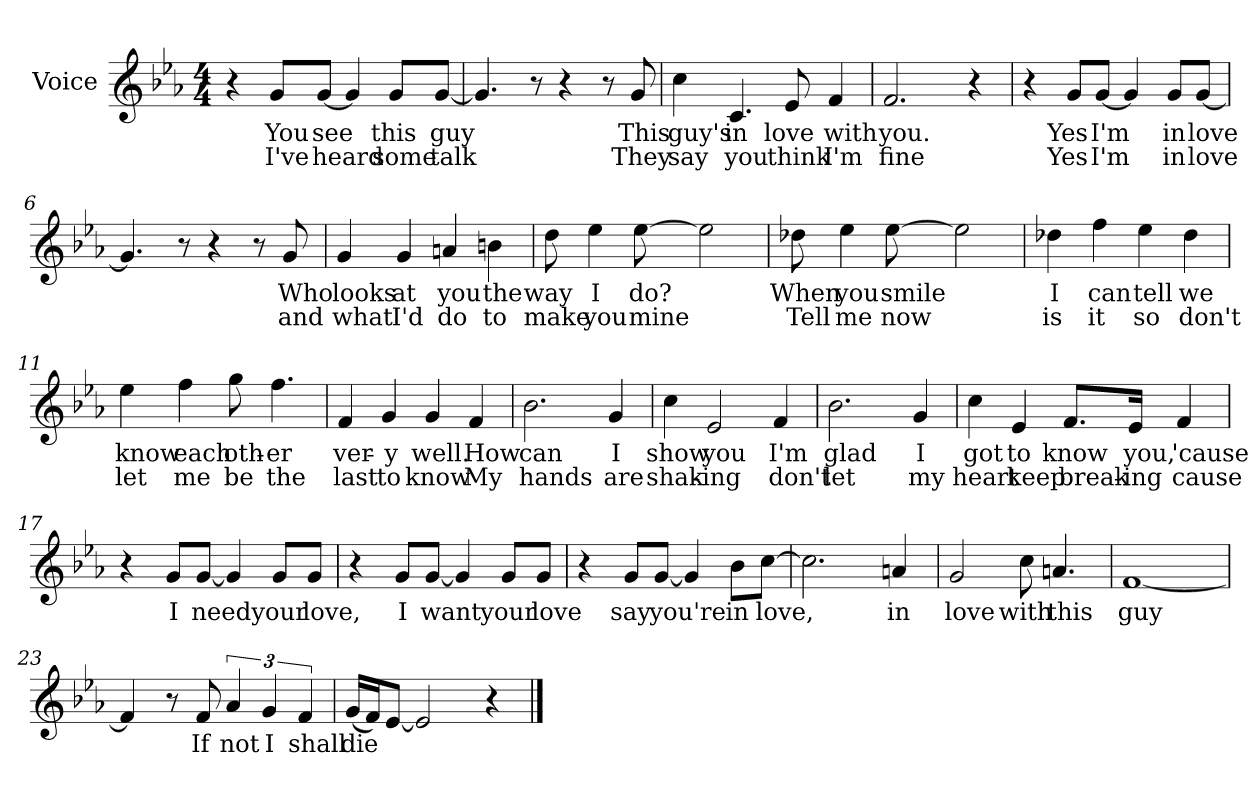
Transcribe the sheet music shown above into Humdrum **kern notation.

**kern	**text	**text
*part1	*part1	*part1
*staff1	*staff1	*staff1
*I"Voice	*	*
*clefG2	*	*
*k[b-e-a-]	*	*
*E-:	*	*
*M4/4	*	*
=1	=1	=1
4r	.	.
8g/L	You	I've
[8g/J	see	heard
4g/]	.	.
8g/L	this	some
[8g/J	guy	talk
=2	=2	=2
4.g/]	.	.
8r	.	.
4r	.	.
8r	.	.
8g/	This	They
=3	=3	=3
4cc\	guy's	say
4.c/	in	you
8e-/	love	think
4f/	with	I'm
=4	=4	=4
2.f/	you.	fine
4r	.	.
!!LO:LB:g=z
=5	=5	=5
4r	.	.
8g/L	Yes	Yes
[8g/J	I'm	I'm
4g/]	.	.
8g/L	in	in
[8g/J	love	love
=6	=6	=6
4.g/]	.	.
8r	.	.
4r	.	.
8r	.	.
8g/	Who	and
=7	=7	=7
4g/	looks	what
4g/	at	I'd
4an/	you	do
4bn\	the	to
=8	=8	=8
8dd\	way	make
4ee-\	I	you
[8ee-\	do?	mine
2ee-\]	.	.
!!LO:LB:g=z
=9	=9	=9
8dd-X\	When	Tell
4ee-\	you	me
[8ee-\	smile	now
2ee-\]	.	.
=10	=10	=10
4dd-X\	I	is
4ff\	can	it
4ee-\	tell	so
4dd-\	we	don't
=11	=11	=11
4ee-\	know	let
4ff\	each	me
8gg\	oth-	be
4.ff\	-er	the
=12	=12	=12
4f/	ver-	last
4g/	-y	to
4g/	well.	know
4f/	How	My
!!LO:LB:g=z
=13	=13	=13
2.b-\	can	hands
4g/	I	are
=14	=14	=14
4cc\	show	shak-
2e-/	you	-ing
4f/	I'm	don't
=15	=15	=15
2.b-\	glad	let
4g/	I	my
=16	=16	=16
4cc\	got	heart
4e-/	to	keep
8.f/L	know	break-
16e-/J	you,	-ing
4f/	'cause	cause
!!LO:LB:g=z
=17	=17	=17
4r	.	.
8g/L	I	.
[8g/J	need	.
4g/]	.	.
8g/L	your	.
8g/J	love,	.
=18	=18	=18
4r	.	.
8g/L	I	.
[8g/J	want	.
4g/]	.	.
8g/L	your	.
8g/J	love	.
=19	=19	=19
4r	.	.
8g/L	say	.
[8g/J	you're	.
4g/]	.	.
8b-\L	in	.
[8cc\J	love,	.
=20	=20	=20
2.cc\]	.	.
4an/	in	.
!!LO:LB:g=z
=21	=21	=21
2g/	love	.
8cc\	with	.
4.an/	this	.
=22	=22	=22
[1f	guy	.
=23	=23	=23
4f/]	.	.
8r	.	.
8f/	If	.
6a-/	not	.
6g/	I	.
6f/	shall	.
=24	=24	=24
(16g/L	die	.
16f/)	.	.
[8e-/J	.	.
2e-/]	.	.
4r	.	.
==	==	==
*-	*-	*-
